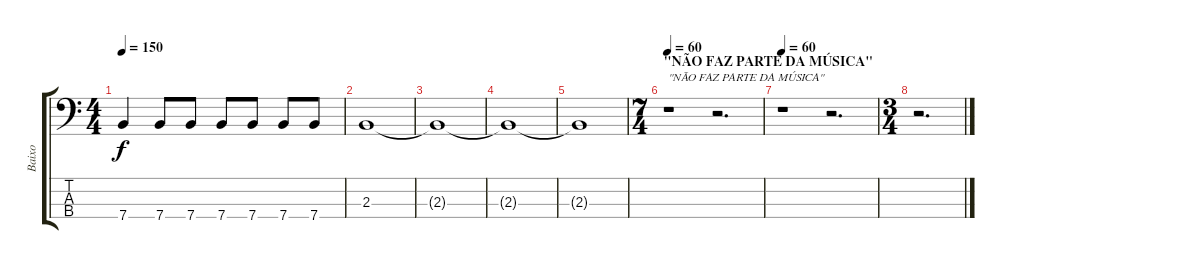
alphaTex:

\track ("Baixo" "Baixo") {instrument electricbasspick}
\staff {score tabs}
\tuning (G2 D2 A1 E1) {hide}
\ts (4 4)
\tempo 150
\clef f4
\ks c
7.4.4{dy f} 7.4.8 7.4.8 7.4.8 7.4.8 7.4.8 7.4.8 |
2.3.1{volume 6} |
2.3{t}.1 |
2.3{t}.1{volume 0} |
2.3{t}.1 |
\ts (7 4)
\section ("" "\"NÃO FAZ PARTE DA MÚSICA\"")
\tempo 60
r.1{txt "\"NÃO FAZ PARTE DA MÚSICA\""} r.2{d} |
\tempo 60
r.1 r.2{d} |
\ts (3 4)
r.2{d}
